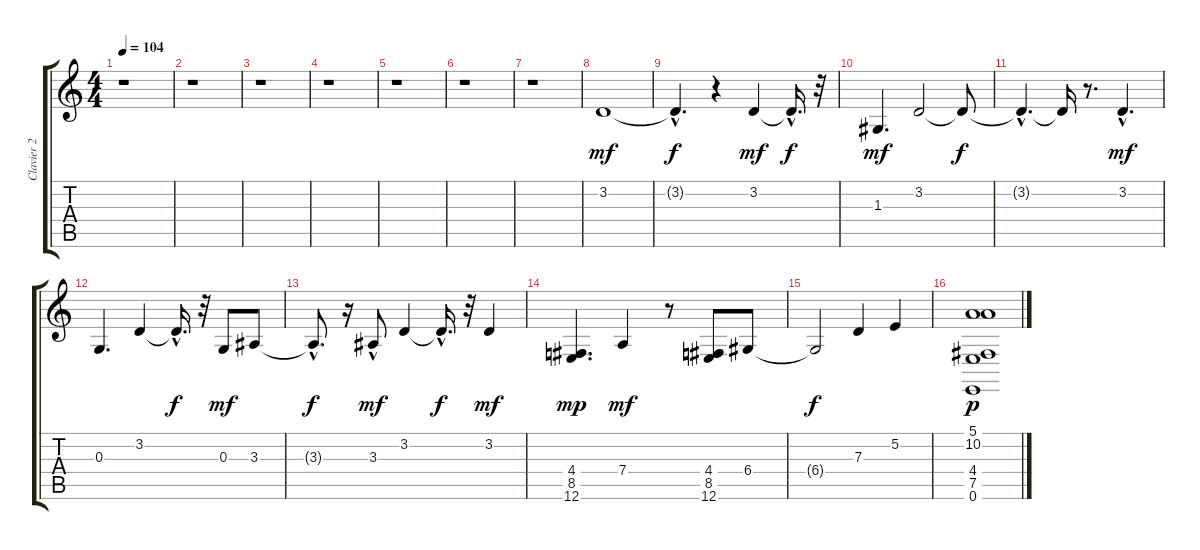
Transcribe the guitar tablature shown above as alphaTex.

\track ("Clavier 2" "Clavier 2") {instrument electricpiano1}
\staff {score tabs}
\tuning (E4 B3 G3 D3 A2 E2) {hide}
\ts (4 4)
\tempo 104
\clef g2
\ks c
r.1{dy mf instrument electricpiano1} |
r.1 |
r.1 |
r.1 |
r.1 |
r.1 |
r.1 |
3.2.1 |
3.2{hac t}.4{d dy f} r.4 3.2.4{dy mf} 3.2{hac t}.16{d dy f} r.32 |
1.3.4{d dy mf} 3.2.2 3.2{t}.8{dy f} |
3.2{hac t}.4{d} 3.2{t}.16 r.8{d} 3.2{hac}.4{d dy mf} |
0.3.4{d} 3.2.4 3.2{hac t}.16{d dy f} r.32 0.3.8{dy mf} 3.3.8 |
3.3{hac t}.8{d dy f} r.16 3.3{hac}.8{dy mf} 3.2.4 3.2{hac t}.16{d dy f} r.32 3.2.4{dy mf} |
(4.4 8.5 12.6).4{d dy mp} 7.4.4{dy mf} r.8 (4.4 8.5 12.6).8 6.4.8 |
6.4{t}.2{dy f} 7.3.4 5.2.4 |
(5.1 10.2 4.4 7.5 0.6).1{dy p}
